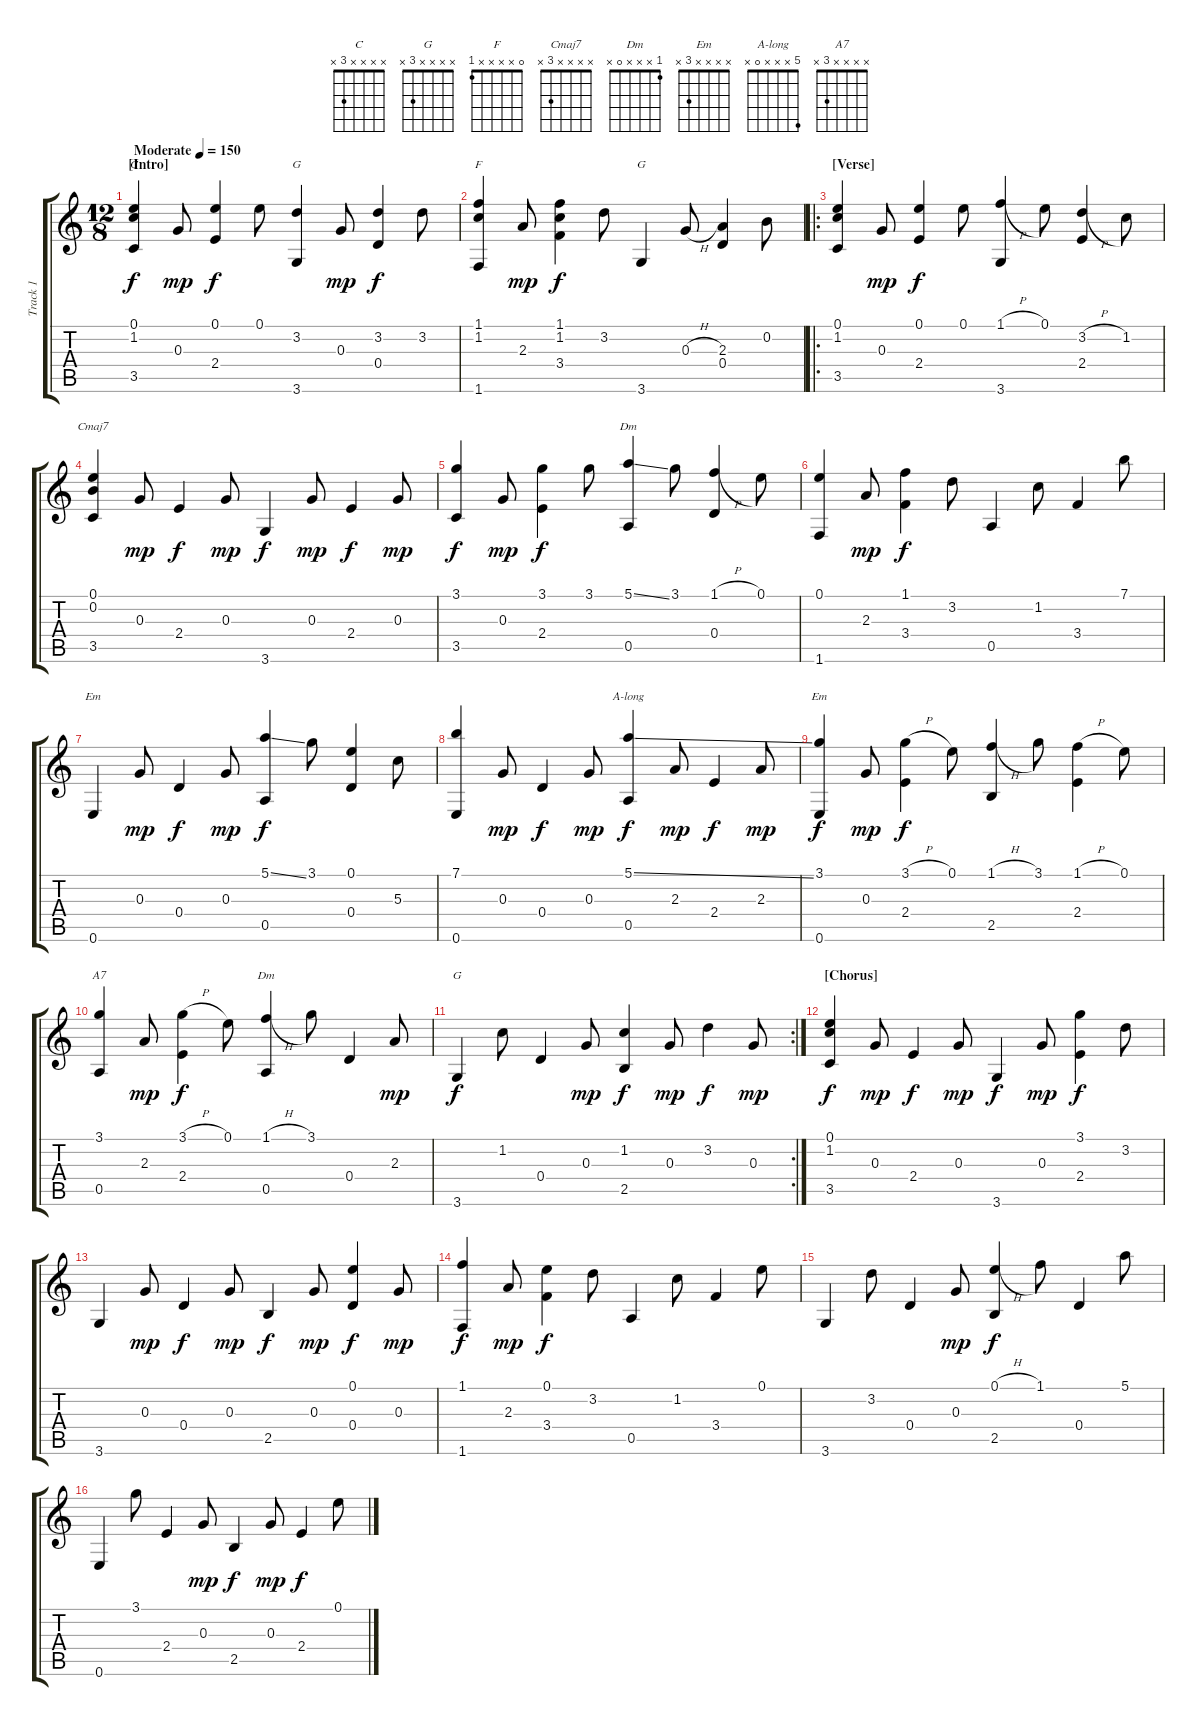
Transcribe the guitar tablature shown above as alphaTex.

\track ("Track 1" "Track 1") {instrument acousticguitarsteel}
\staff {score tabs}
\tuning (E4 B3 G3 D3 A2 E2) {hide}
\chord ("C" x x x x 3 x)
\chord ("G" x 3 x x x 3)
\chord ("F" 0 x x x x 1)
\chord ("G" x x x x x 3)
\chord ("Cmaj7" x x x x 3 x)
\chord ("Dm" 5 x x x 0 x)
\chord ("Em" 7 x x x x 0) {firstfret 7}
\chord ("A-long" 5 x x x 0 x)
\chord ("Em" x x x x 3 x)
\chord ("A7" x x x x 3 x)
\chord ("Dm" 1 x x x 0 x)
\chord ("G" x x x x 3 x)
\ts (12 8)
\section ("" "[Intro]")
\tempo (150 "Moderate")
\clef g2
\ks c
(0.1 1.2 3.5).4{ch "C" dy f instrument acousticguitarsteel} 0.3.8{dy mp} (0.1 2.4).4{dy f} 0.1.8 (3.2 3.6).4{ch "G"} 0.3.8{dy mp} (3.2 0.4).4{dy f} 3.2.8 |
(1.1 1.2 1.6).4{ch "F"} 2.3.8{dy mp} (1.1 1.2 3.4).4{dy f} 3.2.8 3.6.4{ch "G"} 0.3{h}.8 (2.3 0.4).4 0.2.8 |
\ro
\section ("" "[Verse]")
(0.1 1.2 3.5).4 0.3.8{dy mp} (0.1 2.4).4{dy f} 0.1.8 (1.1{h} 3.6).4 0.1.8 (3.2{h} 2.4).4 1.2.8 |
(0.1 0.2 3.5).4{ch "Cmaj7"} 0.3.8{dy mp} 2.4.4{dy f} 0.3.8{dy mp} 3.6.4{dy f} 0.3.8{dy mp} 2.4.4{dy f} 0.3.8{dy mp} |
(3.1 3.5).4{dy f} 0.3.8{dy mp} (3.1 2.4).4{dy f} 3.1.8 (5.1{ss} 0.5).4{ch "Dm"} 3.1.8 (1.1{h} 0.4).4 0.1.8 |
(0.1 1.6).4 2.3.8{dy mp} (1.1 3.4).4{dy f} 3.2.8 0.5.4 1.2.8 3.4.4 7.1.8 |
0.6.4{ch "Em"} 0.3.8{dy mp} 0.4.4{dy f} 0.3.8{dy mp} (5.1{ss} 0.5).4{dy f} 3.1.8 (0.1 0.4).4 5.3.8 |
(7.1 0.6).4 0.3.8{dy mp} 0.4.4{dy f} 0.3.8{dy mp} (5.1{ss} 0.5).4{ch "A-long" dy f} 2.3.8{dy mp} 2.4.4{dy f} 2.3.8{dy mp} |
(3.1 0.6).4{ch "Em" dy f} 0.3.8{dy mp} (3.1{h} 2.4).4{dy f} 0.1.8 (1.1{h} 2.5).4 3.1.8 (1.1{h} 2.4).4 0.1.8 |
(3.1 0.5).4{ch "A7"} 2.3.8{dy mp} (3.1{h} 2.4).4{dy f} 0.1.8 (1.1{h} 0.5).4{ch "Dm"} 3.1.8 0.4.4 2.3.8{dy mp} |
\rc 2
3.6.4{ch "G" dy f} 1.2.8 0.4.4 0.3.8{dy mp} (1.2 2.5).4{dy f} 0.3.8{dy mp} 3.2.4{dy f} 0.3.8{dy mp} |
\section ("" "[Chorus]")
(0.1 1.2 3.5).4{dy f} 0.3.8{dy mp} 2.4.4{dy f} 0.3.8{dy mp} 3.6.4{dy f} 0.3.8{dy mp} (3.1 2.4).4{dy f} 3.2.8 |
3.6.4 0.3.8{dy mp} 0.4.4{dy f} 0.3.8{dy mp} 2.5.4{dy f} 0.3.8{dy mp} (0.1 0.4).4{dy f} 0.3.8{dy mp} |
(1.1 1.6).4{dy f} 2.3.8{dy mp} (0.1 3.4).4{dy f} 3.2.8 0.5.4 1.2.8 3.4.4 0.1.8 |
3.6.4 3.2.8 0.4.4 0.3.8{dy mp} (0.1{h} 2.5).4{dy f} 1.1.8 0.4.4 5.1.8 |
0.6.4 3.1.8 2.4.4 0.3.8{dy mp} 2.5.4{dy f} 0.3.8{dy mp} 2.4.4{dy f} 0.1.8
